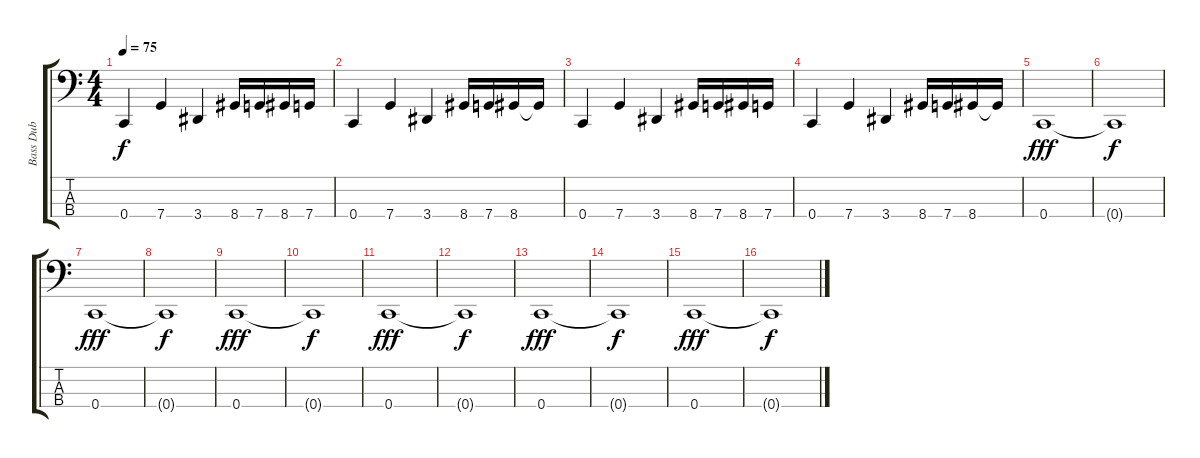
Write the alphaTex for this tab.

\track ("Bass Dub" "Bass Dub") {instrument electricbassfinger}
\staff {score tabs}
\tuning (F2 C2 G1 C1) {hide}
\ts (4 4)
\tempo 75
\clef f4
\ks c
0.4.4{dy f} 7.4.4 3.4.4 8.4.16 7.4.16 8.4.16 7.4.16 |
0.4.4 7.4.4 3.4.4 8.4.16 7.4.16 8.4.16 8.4{t}.16 |
0.4.4 7.4.4 3.4.4 8.4.16 7.4.16 8.4.16 7.4.16 |
0.4.4 7.4.4 3.4.4 8.4.16 7.4.16 8.4.16 8.4{t}.16 |
0.4.1{dy fff} |
0.4{t}.1{dy f} |
0.4.1{dy fff} |
0.4{t}.1{dy f} |
0.4.1{dy fff} |
0.4{t}.1{dy f} |
0.4.1{dy fff} |
0.4{t}.1{dy f} |
0.4.1{dy fff} |
0.4{t}.1{dy f} |
0.4.1{dy fff} |
0.4{t}.1{dy f}
